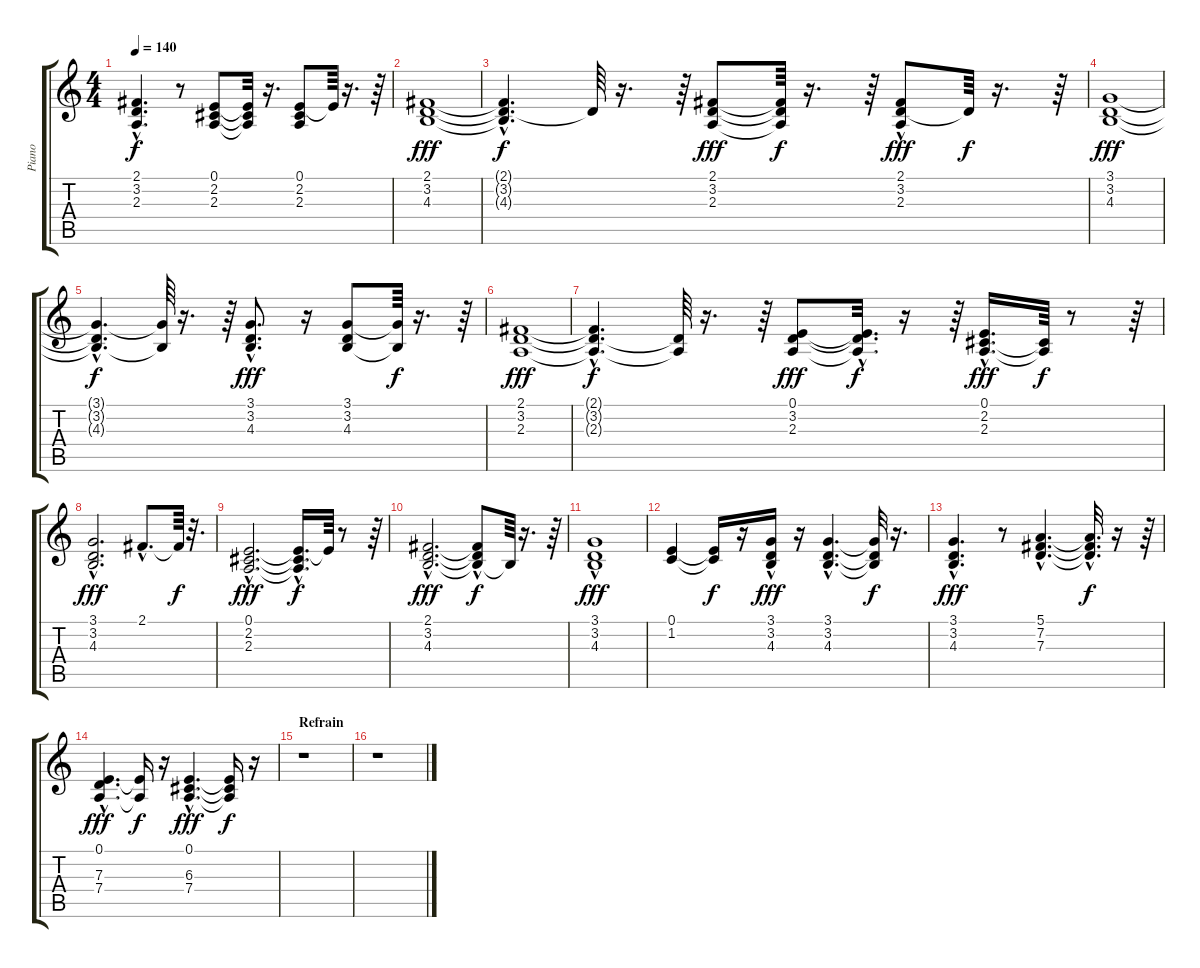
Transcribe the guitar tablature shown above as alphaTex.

\track ("Piano" "Piano") {instrument brightacousticpiano}
\staff {score tabs}
\tuning (E4 B3 G3 D3 A2 E2) {hide}
\ts (4 4)
\tempo 140
\clef g2
\ks c
(2.1{t} 3.2{t} 2.3{hac t}).4{d dy f} r.8 (0.1 2.2 2.3).8 (0.1{t} 2.2{t} 2.3{t}).32 r.16{d} (0.1 2.2 2.3).8 0.1{t}.64 r.16{d} r.64 |
(2.1 3.2 4.3).1{dy fff} |
(2.1{t} 3.2{hac t} 4.3{t}).4{d dy f} 3.2{t}.64 r.16{d} r.64 (2.1 3.2 2.3).8{dy fff} (2.1{t} 3.2{t} 2.3{t}).64{dy f} r.16{d} r.64 (2.1{hac} 3.2 2.3).8{dy fff} 3.2{t}.64{dy f} r.16{d} r.64 |
(3.1 3.2 4.3).1{dy fff} |
(3.1{hac t} 3.2{hac t} 4.3{hac t}).4{d dy f} (3.1{t} 4.3{t}).64 r.16{d} r.64 (3.1{hac} 3.2 4.3).8{d dy fff} r.16 (3.1 3.2 4.3).8 (3.1{t} 4.3{t}).64{dy f} r.16{d} r.64 |
(2.1 3.2 2.3).1{dy fff} |
(2.1{t} 3.2{hac t} 2.3{hac t}).4{d dy f} (3.2{t} 2.3{t}).64 r.16{d} r.64 (0.1 3.2 2.3).8{dy fff} (0.1{hac t} 3.2{t} 2.3{hac t}).32{d dy f} r.16 r.64 (0.1 2.2{hac} 2.3{hac}).16{d dy fff} (2.2{t} 2.3{t}).64{dy f} r.8 r.64 |
(3.1{hac} 3.2{hac} 4.3{hac}).2{d dy fff} 2.1{hac}.8{d} 2.1{t}.64{dy f} r.32{d} |
(0.1{hac} 2.2{hac} 2.3{hac}).2{d dy fff} (0.1{hac t} 2.2{hac t} 2.3{hac t}).16{d dy f} 0.1{t}.64 r.8 r.64 |
(2.1{hac} 3.2{hac} 4.3{hac}).2{d dy fff} (2.1{hac t} 3.2{t} 4.3{t}).8{dy f} 4.3{t}.64 r.16{d} r.64 |
(3.1 3.2{hac} 4.3{hac}).1{dy fff} |
(0.1 1.2).4 (0.1{t} 1.2{t}).16{dy f} r.16 (3.1 3.2{hac} 4.3).16{dy fff} r.16 (3.1{hac} 3.2{hac} 4.3{hac}).4{d} (3.1{t} 3.2{t} 4.3{t}).32{dy f} r.16{d} |
(3.1{hac} 3.2 4.3).4{d dy fff} r.8 (5.1{hac} 7.2{hac} 7.3{hac}).4{d} (5.1{t} 7.2{t} 7.3{hac t}).32{d dy f} r.16 r.64 |
(0.1{hac} 7.3 7.4{hac}).4{d dy fff} (0.1{t} 7.4{t}).16{dy f} r.16 (0.1{hac} 6.3{hac} 7.4{hac}).4{d dy fff} (0.1{t} 6.3{t} 7.4{t}).16{dy f} r.16 |
\section ("" "Refrain")
r.1 |
r.1
